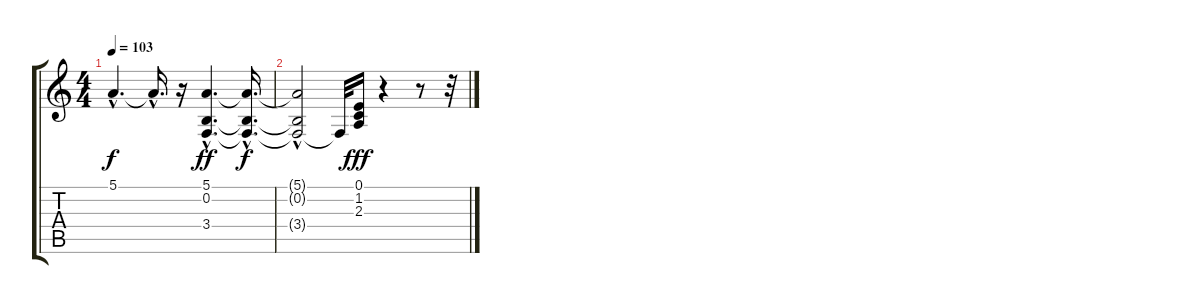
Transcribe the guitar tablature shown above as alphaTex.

\track "" {instrument acousticgrandpiano}
\staff {score tabs}
\tuning (E4 B3 G3 D3 A2 E2) {hide}
\ts (4 4)
\tempo 103
\clef g2
\ks c
5.1{hac t}.4{d dy f} 5.1{hac t}.16{d} r.16 (5.1{hac} 0.2{hac} 3.4{hac}).4{d dy ff} (5.1{hac t} 0.2{hac t} 3.4{hac t}).16{d dy f} |
(5.1{hac t} 0.2{hac t} 3.4{t}).2 3.4{t}.32 (0.1 1.2 2.3).16{dy fff} r.4 r.8 r.32
